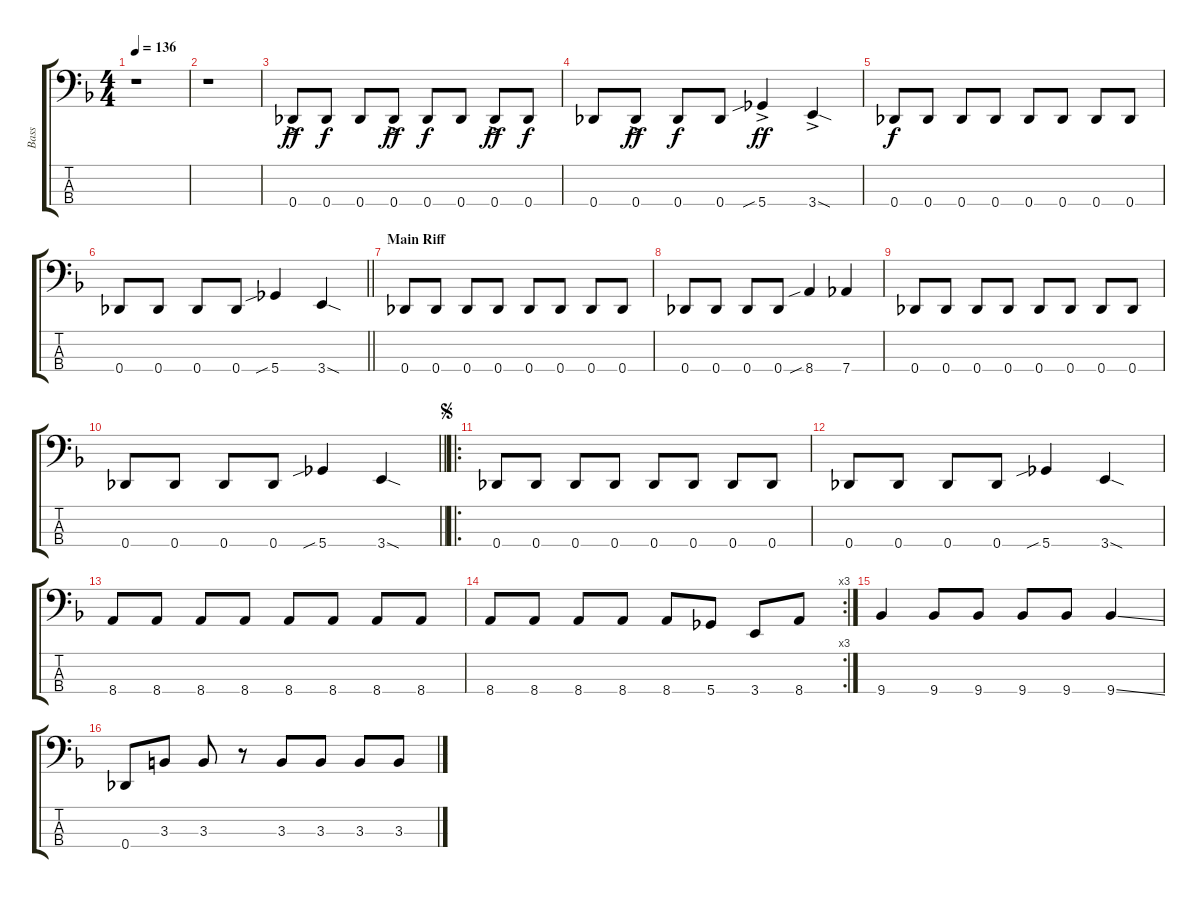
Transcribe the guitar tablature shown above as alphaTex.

\track ("Bass" "Bass") {instrument electricbasspick}
\staff {score tabs}
\tuning (Gb2 Db2 Ab1 Db1) {hide}
\ts (4 4)
\tempo 136
\clef f4
\ks f
r.1{dy ff instrument electricbasspick} |
r.1 |
0.4{ac}.8 0.4.8{dy f} 0.4.8 0.4{ac}.8{dy ff} 0.4.8{dy f} 0.4.8 0.4{ac}.8{dy ff} 0.4.8{dy f} |
0.4.8 0.4{ac}.8{dy ff} 0.4.8{dy f} 0.4.8 5.4{sib ac}.4{dy ff} 3.4{sod ac}.4 |
0.4.8{dy f} 0.4.8 0.4.8 0.4.8 0.4.8 0.4.8 0.4.8 0.4.8 |
\barLineRight lightlight
0.4.8 0.4.8 0.4.8 0.4.8 5.4{sib}.4 3.4{sod}.4 |
\section ("" "Main Riff")
0.4.8 0.4.8 0.4.8 0.4.8 0.4.8 0.4.8 0.4.8 0.4.8 |
0.4.8 0.4.8 0.4.8 0.4.8 8.4{sib}.4 7.4.4 |
0.4.8 0.4.8 0.4.8 0.4.8 0.4.8 0.4.8 0.4.8 0.4.8 |
\barLineRight lightlight
0.4.8 0.4.8 0.4.8 0.4.8 5.4{sib}.4 3.4{sod}.4 |
\ro
\jump segno
0.4.8 0.4.8 0.4.8 0.4.8 0.4.8 0.4.8 0.4.8 0.4.8 |
0.4.8 0.4.8 0.4.8 0.4.8 5.4{sib}.4 3.4{sod}.4 |
8.4.8 8.4.8 8.4.8 8.4.8 8.4.8 8.4.8 8.4.8 8.4.8 |
\rc 3
8.4.8 8.4.8 8.4.8 8.4.8 8.4.8 5.4.8 3.4.8 8.4.8 |
9.4.4 9.4.8 9.4.8 9.4.8 9.4.8 9.4{ss}.4 |
0.4.8 3.3.8 3.3.8 r.8 3.3.8 3.3.8 3.3.8 3.3.8
